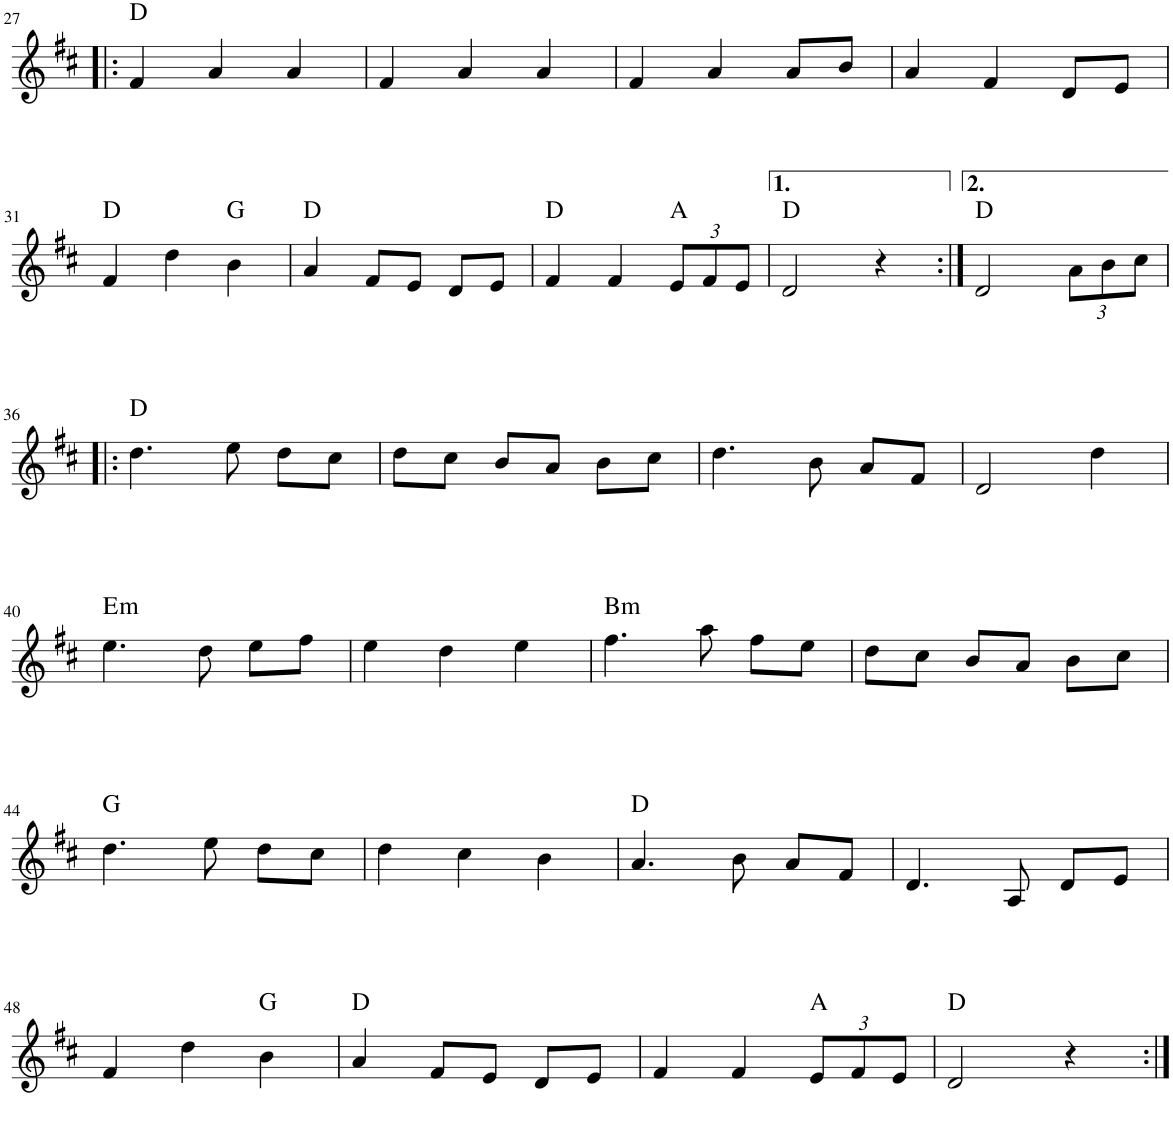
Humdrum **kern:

**kern	**harte
*part1	*part1
*staff1	*
*I"Piano	*
*I'Pno.	*
!!LO:PB:g=z
*clefG2	*
*k[f#c#]	*
*M3/4	*
=27!|:	=27!|:
4f#/	D:maj
4a/	.
4a/	.
=28	=28
4f#/	.
4a/	.
4a/	.
=29	=29
4f#/	.
4a/	.
8a/L	.
8b/J	.
=30	=30
4a/	.
4f#/	.
8d/L	.
8e/J	.
!!LO:LB:g=z
=31	=31
4f#/	D:maj
4dd\	.
4b\	G:maj
=32	=32
4a/	D:maj
8f#/L	.
8e/J	.
8d/L	.
8e/J	.
=33	=33
4f#/	D:maj
4f#/	.
*Xbrackettup	*
12e/L	A:maj
12f#/	.
12e/J	.
=34	=34
2d/	D:maj
4r	.
=35:|!	=35:|!
2d/	D:maj
12a\L	.
12b\	.
12cc#\J	.
!!LO:LB:g=z
=36!|:	=36!|:
4.dd\	D:maj
8ee\	.
8dd\L	.
8cc#\J	.
=37	=37
8dd\L	.
8cc#\J	.
8b/L	.
8a/J	.
8b\L	.
8cc#\J	.
=38	=38
4.dd\	.
8b\	.
8a/L	.
8f#/J	.
=39	=39
2d/	.
4dd\	.
!!LO:LB:g=z
=40	=40
!	!LO:H:kt=m
4.ee\	E:min
8dd\	.
8ee\L	.
8ff#\J	.
=41	=41
4ee\	.
4dd\	.
4ee\	.
=42	=42
!	!LO:H:kt=m
4.ff#\	B:min
8aa\	.
8ff#\L	.
8ee\J	.
=43	=43
8dd\L	.
8cc#\J	.
8b/L	.
8a/J	.
8b\L	.
8cc#\J	.
!!LO:LB:g=z
=44	=44
4.dd\	G:maj
8ee\	.
8dd\L	.
8cc#\J	.
=45	=45
4dd\	.
4cc#\	.
4b\	.
=46	=46
4.a/	D:maj
8b\	.
8a/L	.
8f#/J	.
=47	=47
4.d/	.
8A/	.
8d/L	.
8e/J	.
!!LO:LB:g=z
=48	=48
4f#/	.
4dd\	.
4b\	G:maj
=49	=49
4a/	D:maj
8f#/L	.
8e/J	.
8d/L	.
8e/J	.
=50	=50
4f#/	.
4f#/	.
12e/L	A:maj
12f#/	.
12e/J	.
=51	=51
2d/	D:maj
4r	.
=:|!	=:|!
*-	*-
